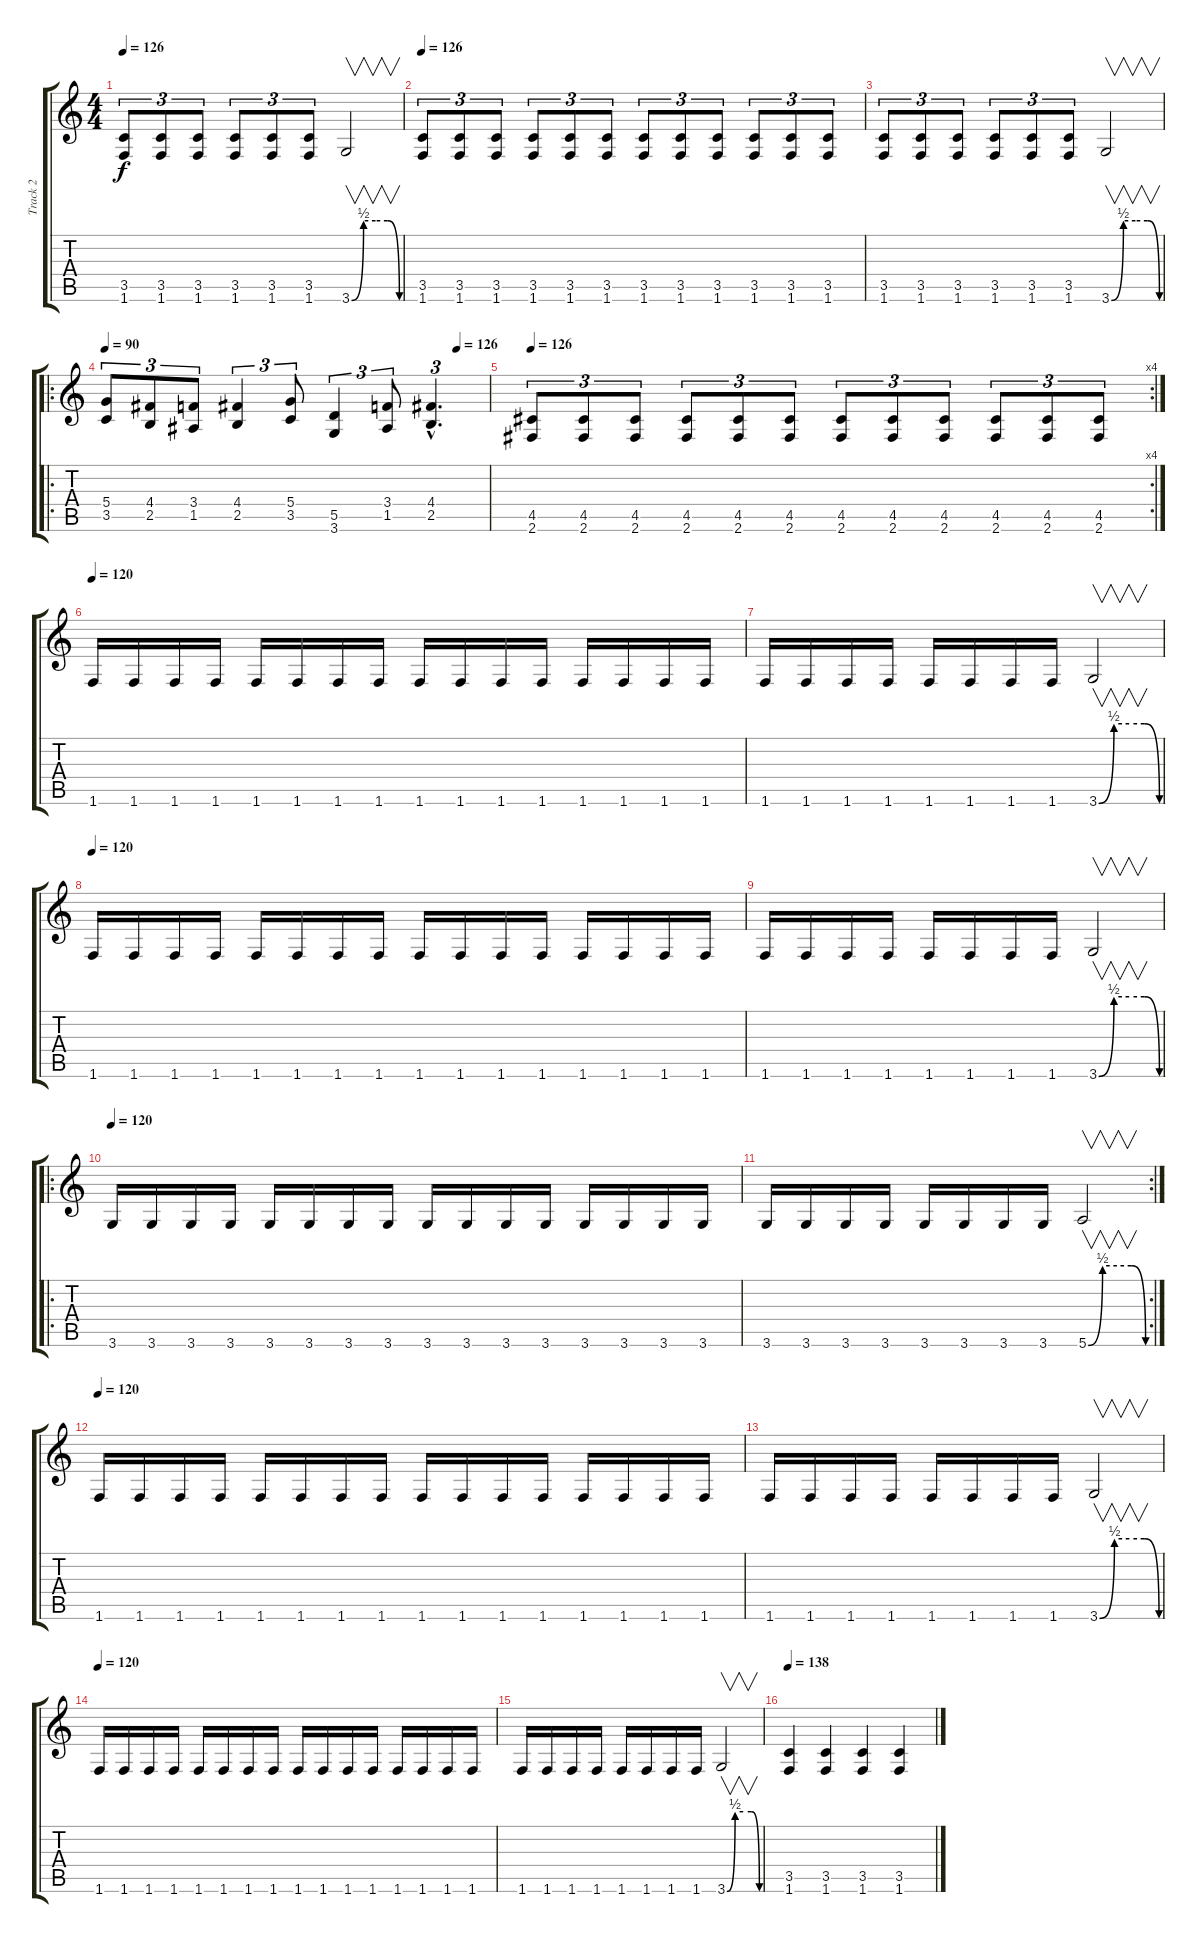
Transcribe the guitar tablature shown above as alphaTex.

\track ("Track 2" "Track 2") {instrument distortionguitar}
\staff {score tabs}
\tuning (E4 B3 G3 D3 A2 E2) {hide}
\ts (4 4)
\tempo 126
\clef g2
\ks c
(3.5 1.6).8{tu (3 2) dy f} (3.5 1.6).8{tu (3 2)} (3.5 1.6).8{tu (3 2)} (3.5 1.6).8{tu (3 2)} (3.5 1.6).8{tu (3 2)} (3.5 1.6).8{tu (3 2)} 3.6{be (custom 0 0 15 2 30 2 45 2 60 0)}.2{v} |
\tempo 126
(3.5 1.6).8{tu (3 2)} (3.5 1.6).8{tu (3 2)} (3.5 1.6).8{tu (3 2)} (3.5 1.6).8{tu (3 2)} (3.5 1.6).8{tu (3 2)} (3.5 1.6).8{tu (3 2)} (3.5 1.6).8{tu (3 2)} (3.5 1.6).8{tu (3 2)} (3.5 1.6).8{tu (3 2)} (3.5 1.6).8{tu (3 2)} (3.5 1.6).8{tu (3 2)} (3.5 1.6).8{tu (3 2)} |
(3.5 1.6).8{tu (3 2)} (3.5 1.6).8{tu (3 2)} (3.5 1.6).8{tu (3 2)} (3.5 1.6).8{tu (3 2)} (3.5 1.6).8{tu (3 2)} (3.5 1.6).8{tu (3 2)} 3.6{be (custom 0 0 15 2 30 2 45 2 60 0)}.2{v} |
\ro
\tempo 90
\tempo (126 0.9166666666666666)
(5.4 3.5).8{tu (3 2)} (4.4 2.5).8{tu (3 2)} (3.4 1.5).8{tu (3 2)} (4.4 2.5).4{tu (3 2)} (5.4 3.5).8{tu (3 2)} (5.5 3.6).4{tu (3 2)} (3.4 1.5).8{tu (3 2)} (4.4{hac} 2.5).4{d tu (3 2)} |
\rc 4
\tempo 126
(4.5 2.6).8{tu (3 2)} (4.5 2.6).8{tu (3 2)} (4.5 2.6).8{tu (3 2)} (4.5 2.6).8{tu (3 2)} (4.5 2.6).8{tu (3 2)} (4.5 2.6).8{tu (3 2)} (4.5 2.6).8{tu (3 2)} (4.5 2.6).8{tu (3 2)} (4.5 2.6).8{tu (3 2)} (4.5 2.6).8{tu (3 2)} (4.5 2.6).8{tu (3 2)} (4.5 2.6).8{tu (3 2)} |
\tempo 120
1.6.16 1.6.16 1.6.16 1.6.16 1.6.16 1.6.16 1.6.16 1.6.16 1.6.16 1.6.16 1.6.16 1.6.16 1.6.16 1.6.16 1.6.16 1.6.16 |
1.6.16 1.6.16 1.6.16 1.6.16 1.6.16 1.6.16 1.6.16 1.6.16 3.6{be (custom 0 0 15 2 30 2 45 2 60 0)}.2{v} |
\tempo 120
1.6.16 1.6.16 1.6.16 1.6.16 1.6.16 1.6.16 1.6.16 1.6.16 1.6.16 1.6.16 1.6.16 1.6.16 1.6.16 1.6.16 1.6.16 1.6.16 |
1.6.16 1.6.16 1.6.16 1.6.16 1.6.16 1.6.16 1.6.16 1.6.16 3.6{be (custom 0 0 15 2 30 2 45 2 60 0)}.2{v} |
\ro
\tempo 120
3.6.16 3.6.16 3.6.16 3.6.16 3.6.16 3.6.16 3.6.16 3.6.16 3.6.16 3.6.16 3.6.16 3.6.16 3.6.16 3.6.16 3.6.16 3.6.16 |
\rc 2
3.6.16 3.6.16 3.6.16 3.6.16 3.6.16 3.6.16 3.6.16 3.6.16 5.6{be (custom 0 0 15 2 30 2 45 2 60 0)}.2{v} |
\tempo 120
1.6.16 1.6.16 1.6.16 1.6.16 1.6.16 1.6.16 1.6.16 1.6.16 1.6.16 1.6.16 1.6.16 1.6.16 1.6.16 1.6.16 1.6.16 1.6.16 |
1.6.16 1.6.16 1.6.16 1.6.16 1.6.16 1.6.16 1.6.16 1.6.16 3.6{be (custom 0 0 15 2 30 2 45 2 60 0)}.2{v} |
\tempo 120
1.6.16 1.6.16 1.6.16 1.6.16 1.6.16 1.6.16 1.6.16 1.6.16 1.6.16 1.6.16 1.6.16 1.6.16 1.6.16 1.6.16 1.6.16 1.6.16 |
1.6.16 1.6.16 1.6.16 1.6.16 1.6.16 1.6.16 1.6.16 1.6.16 3.6{be (custom 0 0 15 2 30 2 45 2 60 0)}.2{v} |
\tempo 138
(3.5 1.6).4 (3.5 1.6).4 (3.5 1.6).4 (3.5 1.6).4
